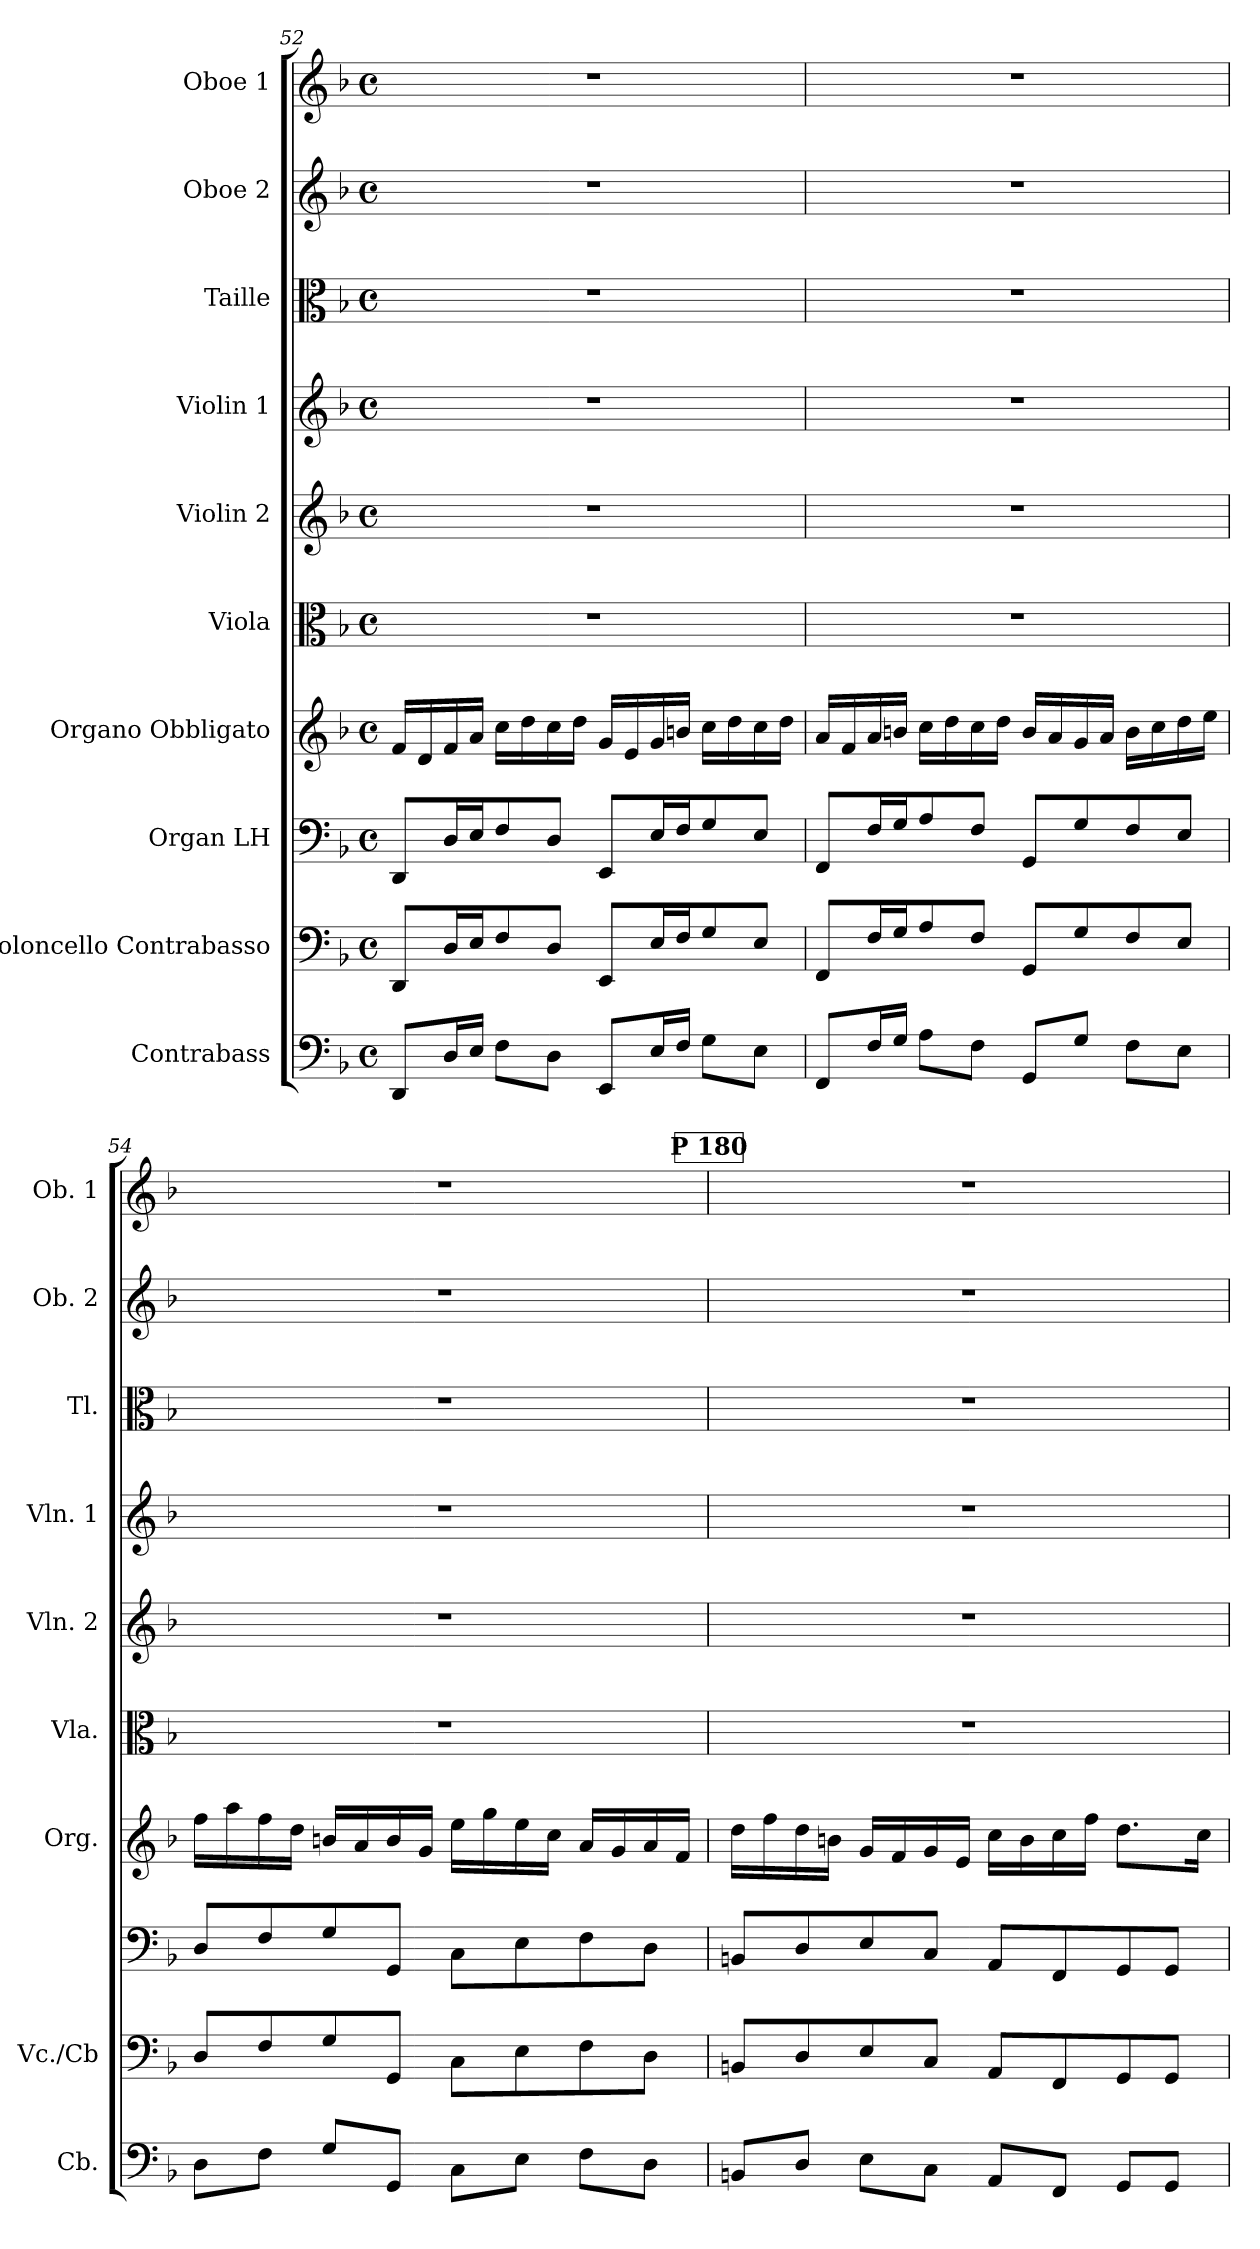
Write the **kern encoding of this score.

**kern	**kern	**kern	**kern	**kern	**kern	**kern	**kern	**kern	**kern
*part10	*part9	*part8	*part7	*part6	*part5	*part4	*part3	*part2	*part1
*staff10	*staff9	*staff8	*staff7	*staff6	*staff5	*staff4	*staff3	*staff2	*staff1
*I"Contrabass	*I"Violoncello Contrabasso	*I"Organ LH	*I"Organo Obbligato	*I"Viola	*I"Violin 2	*I"Violin 1	*I"Taille	*I"Oboe 2	*I"Oboe 1
*I'Cb.	*I'Vc./Cb	*	*I'Org.	*I'Vla.	*I'Vln. 2	*I'Vln. 1	*I'Tl.	*I'Ob. 2	*I'Ob. 1
*clefF4	*clefF4	*clefF4	*clefG2	*clefC3	*clefG2	*clefG2	*clefC3	*clefG2	*clefG2
*ITrd7c12	*	*	*	*	*	*	*	*	*
*k[b-]	*k[b-]	*k[b-]	*k[b-]	*k[b-]	*k[b-]	*k[b-]	*k[b-]	*k[b-]	*k[b-]
*M4/4	*M4/4	*M4/4	*M4/4	*M4/4	*M4/4	*M4/4	*M4/4	*M4/4	*M4/4
*met(c)	*met(c)	*met(c)	*met(c)	*met(c)	*met(c)	*met(c)	*met(c)	*met(c)	*met(c)
=52	=52	=52	=52	=52	=52	=52	=52	=52	=52
8DDD/L	8DD/L	8DD/L	16f/LL	1r	1r	1r	1r	1r	1r
.	.	.	16d/	.	.	.	.	.	.
16DD/L	16D/L	16D/L	16f/	.	.	.	.	.	.
16EE/JJ	16E/J	16E/J	16a/JJ	.	.	.	.	.	.
8FF\L	8F/	8F/	16cc\LL	.	.	.	.	.	.
.	.	.	16dd\	.	.	.	.	.	.
8DD\J	8D/J	8D/J	16cc\	.	.	.	.	.	.
.	.	.	16dd\JJ	.	.	.	.	.	.
8EEE/L	8EE/L	8EE/L	16g/LL	.	.	.	.	.	.
.	.	.	16e/	.	.	.	.	.	.
16EE/L	16E/L	16E/L	16g/	.	.	.	.	.	.
16FF/JJ	16F/J	16F/J	16bn/JJ	.	.	.	.	.	.
8GG\L	8G/	8G/	16cc\LL	.	.	.	.	.	.
.	.	.	16dd\	.	.	.	.	.	.
8EE\J	8E/J	8E/J	16cc\	.	.	.	.	.	.
.	.	.	16dd\JJ	.	.	.	.	.	.
!!LO:PB:g=z
=53	=53	=53	=53	=53	=53	=53	=53	=53	=53
8FFF/L	8FF/L	8FF/L	16a/LL	1r	1r	1r	1r	1r	1r
.	.	.	16f/	.	.	.	.	.	.
16FF/L	16F/L	16F/L	16a/	.	.	.	.	.	.
16GG/JJ	16G/J	16G/J	16bn/JJ	.	.	.	.	.	.
8AA\L	8A/	8A/	16cc\LL	.	.	.	.	.	.
.	.	.	16dd\	.	.	.	.	.	.
8FF\J	8F/J	8F/J	16cc\	.	.	.	.	.	.
.	.	.	16dd\JJ	.	.	.	.	.	.
8GGG/L	8GG/L	8GG/L	16b/LL	.	.	.	.	.	.
.	.	.	16a/	.	.	.	.	.	.
8GG/J	8G/	8G/	16g/	.	.	.	.	.	.
.	.	.	16a/JJ	.	.	.	.	.	.
8FF\L	8F/	8F/	16b\LL	.	.	.	.	.	.
.	.	.	16cc\	.	.	.	.	.	.
8EE\J	8E/J	8E/J	16dd\	.	.	.	.	.	.
.	.	.	16ee\JJ	.	.	.	.	.	.
=54	=54	=54	=54	=54	=54	=54	=54	=54	=54
8DD\L	8D/L	8D/L	16ff\LL	1r	1r	1r	1r	1r	1r
.	.	.	16aa\	.	.	.	.	.	.
8FF\J	8F/	8F/	16ff\	.	.	.	.	.	.
.	.	.	16dd\JJ	.	.	.	.	.	.
8GG/L	8G/	8G/	16bn/LL	.	.	.	.	.	.
.	.	.	16a/	.	.	.	.	.	.
8GGG/J	8GG/J	8GG/J	16b/	.	.	.	.	.	.
.	.	.	16g/JJ	.	.	.	.	.	.
8CC\L	8C\L	8C\L	16ee\LL	.	.	.	.	.	.
.	.	.	16gg\	.	.	.	.	.	.
8EE\J	8E\	8E\	16ee\	.	.	.	.	.	.
.	.	.	16cc\JJ	.	.	.	.	.	.
8FF\L	8F\	8F\	16a/LL	.	.	.	.	.	.
.	.	.	16g/	.	.	.	.	.	.
8DD\J	8D\J	8D\J	16a/	.	.	.	.	.	.
.	.	.	16f/JJ	.	.	.	.	.	.
!!LO:PB:g=z
!!LO:REH:place=s1:a:B:fs=14:t=P 180
=55	=55	=55	=55	=55	=55	=55	=55	=55	=55
8BBBn/L	8BBn/L	8BBn/L	16dd\LL	1r	1r	1r	1r	1r	1r
.	.	.	16ff\	.	.	.	.	.	.
8DD/J	8D/	8D/	16dd\	.	.	.	.	.	.
.	.	.	16bn\JJ	.	.	.	.	.	.
8EE\L	8E/	8E/	16g/LL	.	.	.	.	.	.
.	.	.	16f/	.	.	.	.	.	.
8CC\J	8C/J	8C/J	16g/	.	.	.	.	.	.
.	.	.	16e/JJ	.	.	.	.	.	.
8AAA/L	8AA/L	8AA/L	16cc\LL	.	.	.	.	.	.
.	.	.	16b\	.	.	.	.	.	.
8FFF/J	8FF/	8FF/	16cc\	.	.	.	.	.	.
.	.	.	16ff\JJ	.	.	.	.	.	.
8GGG/L	8GG/	8GG/	8.dd\L	.	.	.	.	.	.
8GGG/J	8GG/J	8GG/J	.	.	.	.	.	.	.
.	.	.	16cc\Jk	.	.	.	.	.	.
=	=	=	=	=	=	=	=	=	=
*-	*-	*-	*-	*-	*-	*-	*-	*-	*-
